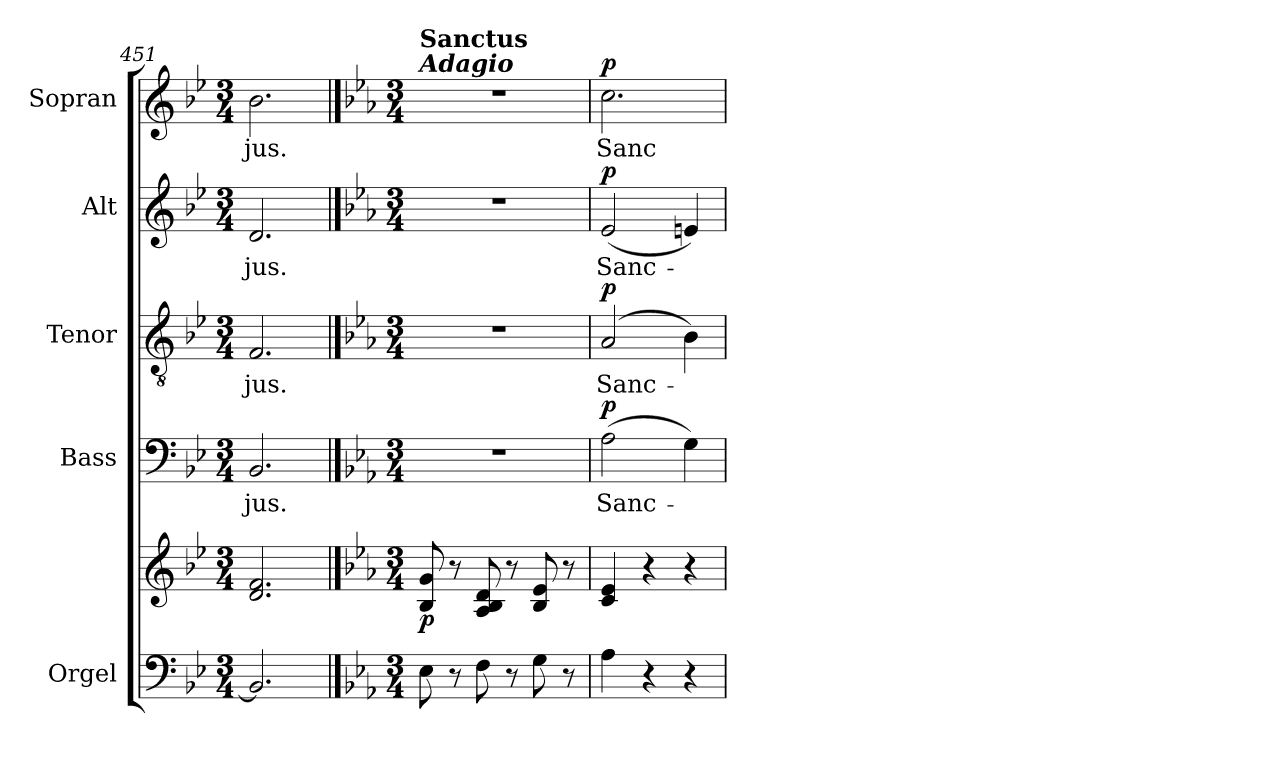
**kern	**kern	**dynam	**kern	**text	**dynam	**kern	**text	**dynam	**kern	**text	**dynam	**kern	**text	**dynam
*part5	*part5	*part5	*part4	*part4	*part4	*part3	*part3	*part3	*part2	*part2	*part2	*part1	*part1	*part1
*staff6	*staff5	*staff5/6	*staff4	*staff4	*staff4	*staff3	*staff3	*staff3	*staff2	*staff2	*staff2	*staff1	*staff1	*staff1
*I"Orgel	*	*	*I"Bass	*	*	*I"Tenor	*	*	*I"Alt	*	*	*I"Sopran	*	*
*I'Org.	*	*	*I'B.	*	*	*I'T.	*	*	*I'A.	*	*	*I'S.	*	*
*clefF4	*clefG2	*	*clefF4	*	*	*clefGv2	*	*	*clefG2	*	*	*clefG2	*	*
*k[b-e-]	*k[b-e-]	*	*k[b-e-]	*	*	*k[b-e-]	*	*	*k[b-e-]	*	*	*k[b-e-]	*	*
*B-:	*B-:	*	*B-:	*	*	*B-:	*	*	*B-:	*	*	*B-:	*	*
*M3/4	*M3/4	*	*M3/4	*	*	*M3/4	*	*	*M3/4	*	*	*M3/4	*	*
=451	=451	=451	=451	=451	=451	=451	=451	=451	=451	=451	=451	=451	=451	=451
!	!	!	!	!LO:LY:b	!	!	!LO:LY:b	!	!	!LO:LY:b	!	!	!LO:LY:b	!
2.BB-/]	2.d/ 2.f/	.	2.BB-/	-jus.	.	2.F/	-jus.	.	2.d/	-jus.	.	2.b-\	-jus.	.
!!LO:LB:g=z
==452	==452	==452	==452	==452	==452	==452	==452	==452	==452	==452	==452	==452	==452	==452
*k[b-e-a-]	*k[b-e-a-]	*	*k[b-e-a-]	*	*	*k[b-e-a-]	*	*	*k[b-e-a-]	*	*	*k[b-e-a-]	*	*
*E-:	*E-:	*	*E-:	*	*	*E-:	*	*	*E-:	*	*	*E-:	*	*
*M3/4	*M3/4	*	*M3/4	*	*	*M3/4	*	*	*M3/4	*	*	*M3/4	*	*
!	!	!	!	!	!	!	!	!	!	!	!	!LO:TX:a:Bi:t=Adagio	!	!
!	!	!	!	!	!	!	!	!	!	!	!	!LO:TX:a:B:t=Sanctus	!	!
!	!	!LO:DY:b	!	!	!	!	!	!	!	!	!	!	!	!
8E-\	8B-/ 8g/	p	2.r	.	.	2.r	.	.	2.r	.	.	2.r	.	.
8r	8r	.	.	.	.	.	.	.	.	.	.	.	.	.
8F\	8A-/ 8B-/ 8d/	.	.	.	.	.	.	.	.	.	.	.	.	.
8r	8r	.	.	.	.	.	.	.	.	.	.	.	.	.
8G\	8B-/ 8e-/	.	.	.	.	.	.	.	.	.	.	.	.	.
8r	8r	.	.	.	.	.	.	.	.	.	.	.	.	.
=453	=453	=453	=453	=453	=453	=453	=453	=453	=453	=453	=453	=453	=453	=453
!	!	!	!	!LO:LY:b	!LO:DY:a	!	!LO:LY:b	!LO:DY:a	!	!LO:LY:b	!LO:DY:a	!	!LO:LY:b	!LO:DY:a
4A-\	4c/ 4e-/	.	(>2A-\	Sanc-	p	(2A-/	Sanc-	p	(<2e-/	Sanc-	p	2.cc\	Sanc-	p
4r	4r	.	.	.	.	.	.	.	.	.	.	.	.	.
4r	4r	.	4G\)	.	.	4B-\)	.	.	4en/)	.	.	.	.	.
=	=	=	=	=	=	=	=	=	=	=	=	=	=	=
*-	*-	*-	*-	*-	*-	*-	*-	*-	*-	*-	*-	*-	*-	*-
